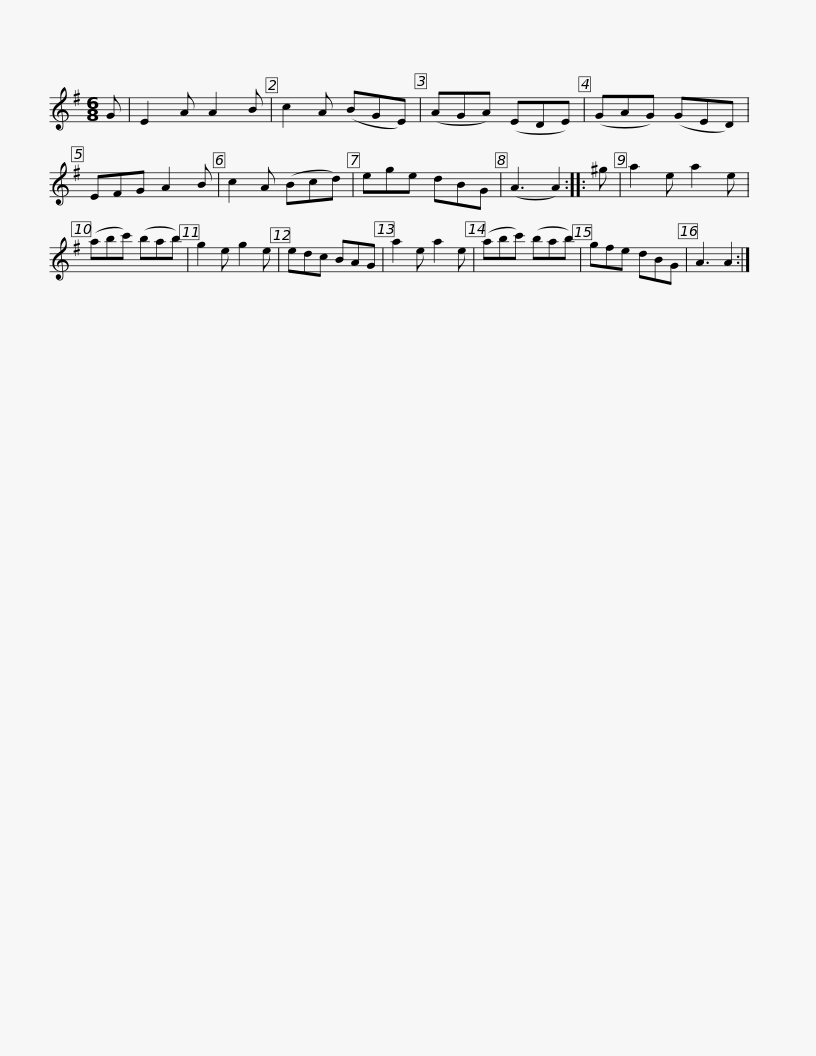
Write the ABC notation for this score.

X:1
L:1/8
M:6/8
I:linebreak $
K:G
V:1 treble
V:1
 G | E2 A A2 B | c2 A (BGE) | (AGA) (EDE) | (GAG) (GED) | %5
 EFG A2 B | c2 A (Bcd) | ege dBG | (A3 A2) ::$ ^g | %10
 a2 e a2 e | (abc') (bab) | g2 e g2 e | edc BAG | a2 e a2 e | %15
 (abc') (bab) | gfe dBG |$ A3 A2 :| %18
